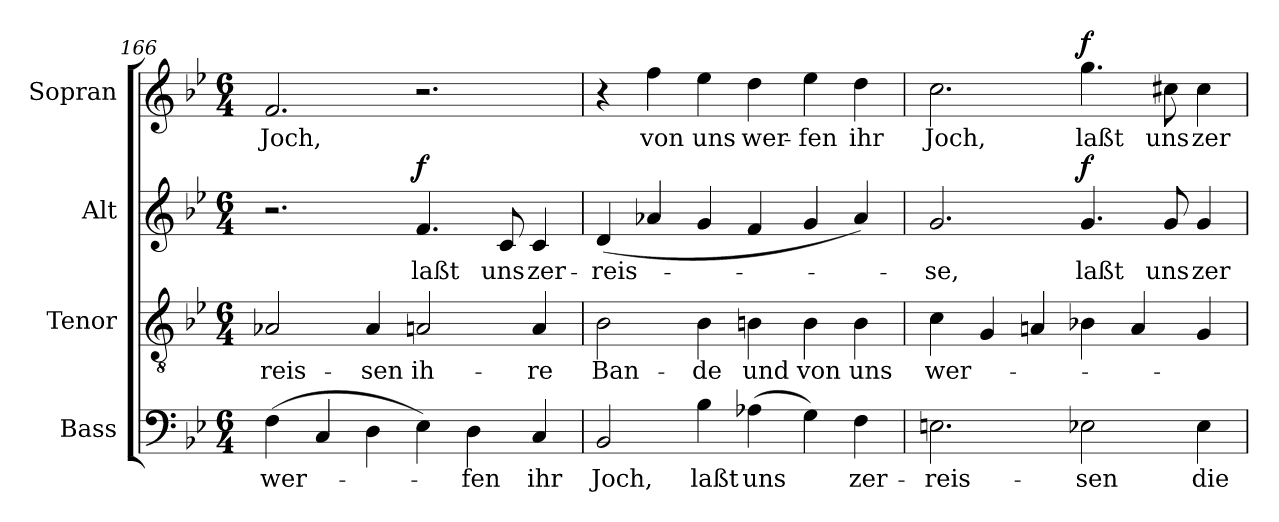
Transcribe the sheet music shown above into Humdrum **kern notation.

**kern	**text	**kern	**text	**kern	**text	**dynam	**kern	**text	**dynam
*part4	*part4	*part3	*part3	*part2	*part2	*part2	*part1	*part1	*part1
*staff4	*staff4	*staff3	*staff3	*staff2	*staff2	*staff2	*staff1	*staff1	*staff1
*I"Bass	*	*I"Tenor	*	*I"Alt	*	*	*I"Sopran	*	*
*I'B.	*	*I'T.	*	*I'A.	*	*	*I'S.	*	*
*clefF4	*	*clefGv2	*	*clefG2	*	*	*clefG2	*	*
*k[b-e-]	*	*k[b-e-]	*	*k[b-e-]	*	*	*k[b-e-]	*	*
*B-:	*	*B-:	*	*B-:	*	*	*B-:	*	*
*M6/4	*	*M6/4	*	*M6/4	*	*	*M6/4	*	*
=166	=166	=166	=166	=166	=166	=166	=166	=166	=166
!	!LO:LY:b	!	!LO:LY:b	!	!	!	!	!LO:LY:b	!
(>4F\	wer-	2A-X/	-reis-	2.r	.	.	2.f/	Joch,	.
4C/	.	.	.	.	.	.	.	.	.
!	!	!	!LO:LY:b	!	!	!	!	!	!
4D\	.	4A-/	-sen	.	.	.	.	.	.
!	!	!	!LO:LY:b	!	!LO:LY:b	!LO:DY:a	!	!	!
4E-\)	.	2An/	ih-	4.f/	laßt	f	2.r	.	.
!	!LO:LY:b	!	!	!	!	!	!	!	!
4D\	-fen	.	.	.	.	.	.	.	.
!	!	!	!	!	!LO:LY:b	!	!	!	!
.	.	.	.	8c/	uns	.	.	.	.
!	!LO:LY:b	!	!LO:LY:b	!	!LO:LY:b	!	!	!	!
4C/	ihr	4A/	-re	4c/	zer-	.	.	.	.
=167	=167	=167	=167	=167	=167	=167	=167	=167	=167
!	!LO:LY:b	!	!LO:LY:b	!	!LO:LY:b	!	!	!	!
2BB-/	Joch,	2B-\	Ban-	(<4d/	-reis-	.	4r	.	.
!	!	!	!	!	!	!	!	!LO:LY:b	!
.	.	.	.	4a-X/	.	.	4ff\	von	.
!	!LO:LY:b	!	!LO:LY:b	!	!	!	!	!LO:LY:b	!
4B-\	laßt	4B-\	-de	4g/	.	.	4ee-\	uns	.
!	!LO:LY:b	!	!LO:LY:b	!	!	!	!	!LO:LY:b	!
(>4A-X\	uns	4Bn\	und	4f/	.	.	4dd\	wer-	.
!	!	!	!LO:LY:b	!	!	!	!	!LO:LY:b	!
4G\)	.	4B\	von	4g/	.	.	4ee-\	-fen	.
!	!LO:LY:b	!	!LO:LY:b	!	!	!	!	!LO:LY:b	!
4F\	zer-	4B\	uns	4a-/)	.	.	4dd\	ihr	.
!!LO:PB:g=z
=168	=168	=168	=168	=168	=168	=168	=168	=168	=168
!	!LO:LY:b	!	!LO:LY:b	!	!LO:LY:b	!	!	!LO:LY:b	!
2.En\	-reis-	4c\	wer-	2.g/	-se,	.	2.cc\	Joch,	.
.	.	4G/	.	.	.	.	.	.	.
.	.	4An/	.	.	.	.	.	.	.
!	!LO:LY:b	!	!	!	!LO:LY:b	!LO:DY:a	!	!LO:LY:b	!LO:DY:a
2E-X\	-sen	4B-X\	.	4.g/	laßt	f	4.gg\	laßt	f
.	.	4A/	.	.	.	.	.	.	.
!	!	!	!	!	!LO:LY:b	!	!	!LO:LY:b	!
.	.	.	.	8g/	uns	.	8cc#X\	uns	.
!	!LO:LY:b	!	!	!	!LO:LY:b	!	!	!LO:LY:b	!
4E-\	die	4G/	.	4g/	zer-	.	4cc#\	zer-	.
=	=	=	=	=	=	=	=	=	=
*-	*-	*-	*-	*-	*-	*-	*-	*-	*-
